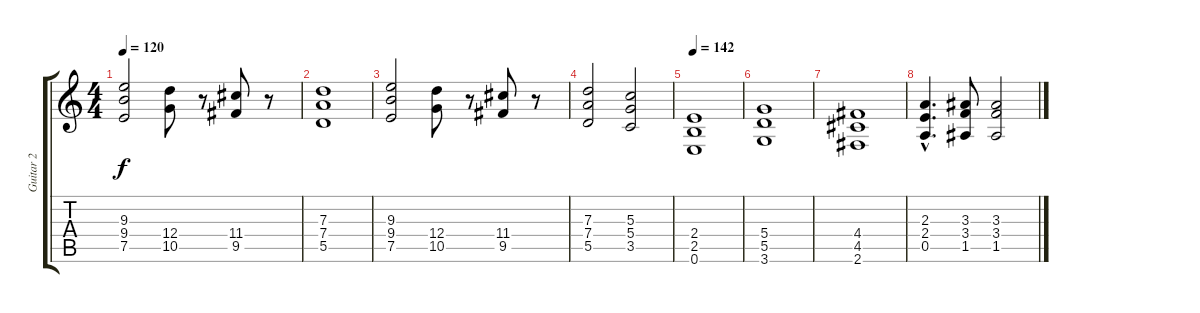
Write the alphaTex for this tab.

\track ("Guitar 2" "Guitar 2") {instrument distortionguitar}
\staff {score tabs}
\tuning (E4 B3 G3 D3 A2 E2) {hide}
\ts (4 4)
\tempo 120
\clef g2
\ks c
(9.3 9.4 7.5).2{dy f} (12.4 10.5).8 r.8 (11.4 9.5).8 r.8 |
(7.3 7.4 5.5).1 |
(9.3 9.4 7.5).2 (12.4 10.5).8 r.8 (11.4 9.5).8 r.8 |
(7.3 7.4 5.5).2 (5.3 5.4 3.5).2 |
\tempo 142
(2.4 2.5 0.6).1 |
(5.4 5.5 3.6).1 |
(4.4 4.5 2.6).1 |
(2.3{hac} 2.4{hac} 0.5{hac}).4{d} (3.3 3.4 1.5).8 (3.3 3.4 1.5).2
